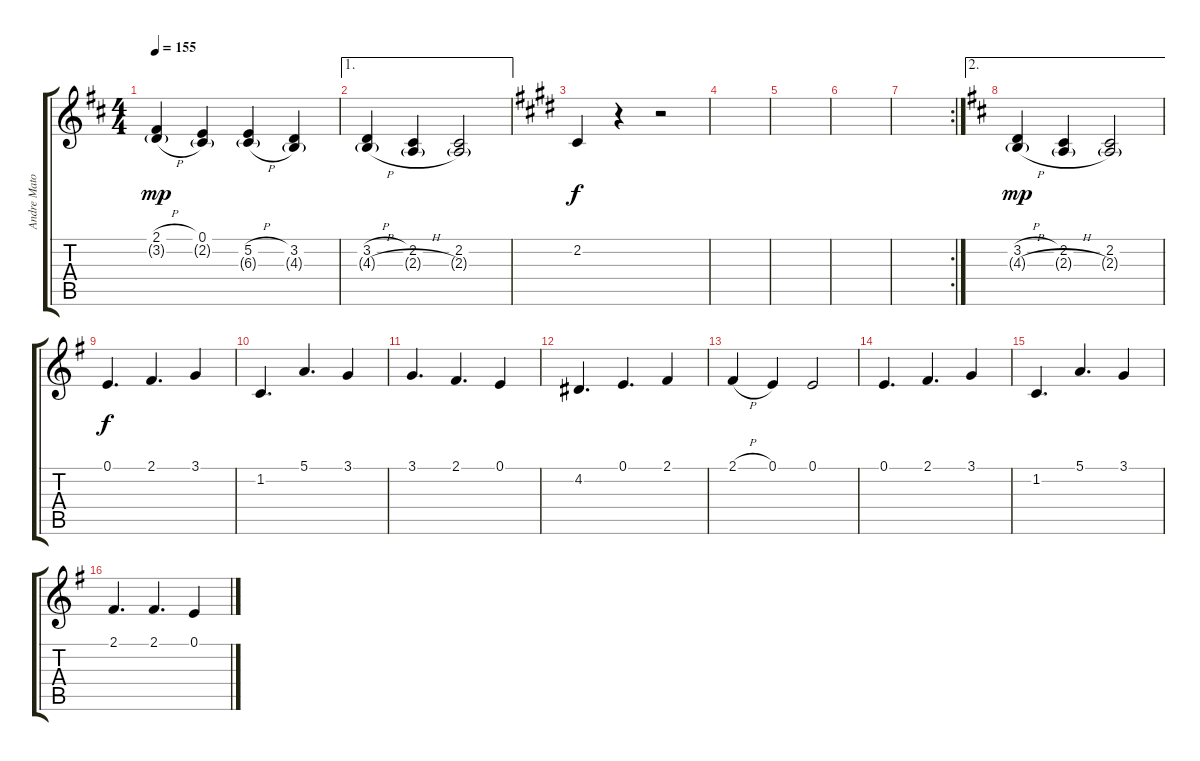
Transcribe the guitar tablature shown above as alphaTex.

\track ("Andre Matos" "Andre Mato") {instrument choiraahs}
\staff {score tabs}
\tuning (E4 B3 G3 D3 A2 E2) {hide}
\ts (4 4)
\tempo 155
\clef g2
\ks d
(2.1{h} 3.2{h g}).4{dy mp} (0.1 2.2{g}).4 (5.2{h} 6.3{h g}).4 (3.2 4.3{g}).4 |
\ae 1
(3.2{h} 4.3{h g}).4 (2.2 2.3{h g}).4 (2.2 2.3{g}).2 |
\ks e
2.2.4{dy f} r.4 r.2 |
|
|
|
\rc 2
|
\ae 2
\ks d
(3.2{h} 4.3{h g}).4{dy mp} (2.2 2.3{h g}).4 (2.2 2.3{g}).2 |
\ks g
0.1.4{d dy f} 2.1.4{d} 3.1.4 |
1.2.4{d} 5.1.4{d} 3.1.4 |
3.1.4{d} 2.1.4{d} 0.1.4 |
4.2.4{d} 0.1.4{d} 2.1.4 |
2.1{h}.4 0.1.4 0.1.2 |
0.1.4{d} 2.1.4{d} 3.1.4 |
1.2.4{d} 5.1.4{d} 3.1.4 |
2.1.4{d} 2.1.4{d} 0.1.4
